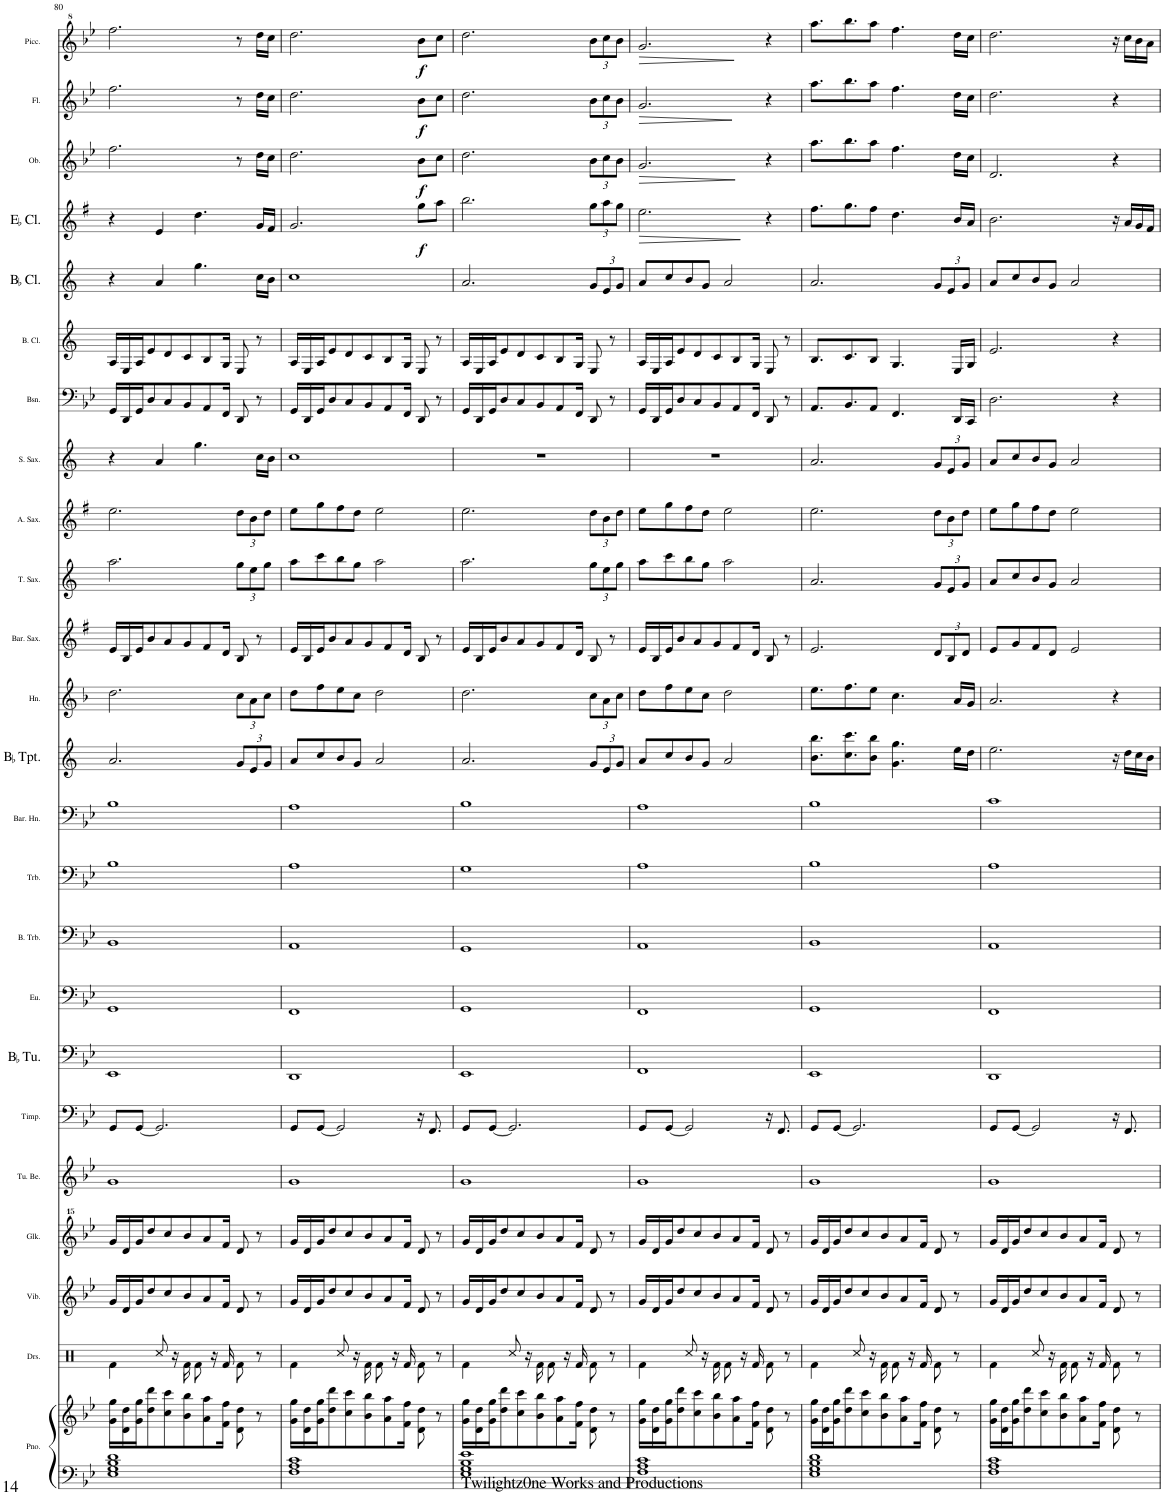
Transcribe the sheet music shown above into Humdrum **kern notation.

**kern	**kern	**kern	**kern	**kern	**kern	**kern	**kern	**kern	**kern	**kern	**kern	**kern	**kern	**kern	**kern	**kern	**kern	**kern	**kern	**kern	**kern	**dynam	**kern	**dynam	**kern	**dynam	**kern	**dynam
*part24	*part24	*part23	*part22	*part21	*part20	*part19	*part18	*part17	*part16	*part15	*part14	*part13	*part12	*part11	*part10	*part9	*part8	*part7	*part6	*part5	*part4	*part4	*part3	*part3	*part2	*part2	*part1	*part1
*staff25	*staff24	*staff23	*staff22	*staff21	*staff20	*staff19	*staff18	*staff17	*staff16	*staff15	*staff14	*staff13	*staff12	*staff11	*staff10	*staff9	*staff8	*staff7	*staff6	*staff5	*staff4	*staff4	*staff3	*staff3	*staff2	*staff2	*staff1	*staff1
*I"Piano	*	*I"Drumset	*I"Vibraphone	*I"Glockenspiel	*I"Tubular Bells	*I"Timpani	*I"BaccidentalFlat Tuba	*I"Euphonium	*I"Bass Trombone	*I"Trombone	*I"Baritone Horn	*I"BaccidentalFlat Trumpet	*I"Horn	*I"Baritone Saxophone	*I"Tenor Saxophone	*I"Alto Saxophone	*I"Soprano Saxophone	*I"Bassoon	*I"Bass Clarinet	*I"BaccidentalFlat Clarinet	*I"EaccidentalFlat Clarinet	*	*I"Oboe	*	*I"Flute	*	*I"Piccolo	*
*I'Pno.	*	*I'Drs.	*I'Vib.	*I'Glk.	*I'Tu. Be.	*I'Timp.	*I'BaccidentalFlat Tu.	*I'Eu.	*I'B. Trb.	*I'Trb.	*I'Bar. Hn.	*I'BaccidentalFlat Tpt.	*I'Hn.	*I'Bar. Sax.	*I'T. Sax.	*I'A. Sax.	*I'S. Sax.	*I'Bsn.	*I'B. Cl.	*I'BaccidentalFlat Cl.	*I'EaccidentalFlat Cl.	*	*I'Ob.	*	*I'Fl.	*	*I'Picc.	*
!!LO:PB:g=z
*clefF4	*clefG2	*clefX	*clefG2	*clefG^^2	*clefG2	*clefF4	*clefF4	*clefF4	*clefF4	*clefF4	*clefF4	*clefG2	*clefG2	*clefG2	*clefG2	*clefG2	*clefG2	*clefF4	*clefG2	*clefG2	*clefG2	*	*clefG2	*	*clefG2	*	*clefG^2	*
*	*	*	*	*	*	*	*	*	*	*	*Trd4c7	*Trd1c2	*Trd4c7	*Trd12c21	*Trd8c14	*Trd5c9	*Trd1c2	*	*Trd8c14	*Trd1c2	*Trd-2c-3	*	*	*	*	*	*Trd-7c-12	*
*k[b-e-]	*k[b-e-]	*k[]	*k[b-e-]	*k[b-e-]	*k[b-e-]	*k[b-e-]	*k[b-e-]	*k[b-e-]	*k[b-e-]	*k[b-e-]	*k[b-e-]	*k[]	*k[b-]	*k[f#]	*k[]	*k[f#]	*k[]	*k[b-e-]	*k[]	*k[]	*k[f#]	*	*k[b-e-]	*	*k[b-e-]	*	*k[b-e-]	*
*M4/4	*M4/4	*M4/4	*M4/4	*M4/4	*M4/4	*M4/4	*M4/4	*M4/4	*M4/4	*M4/4	*M4/4	*M4/4	*M4/4	*M4/4	*M4/4	*M4/4	*M4/4	*M4/4	*M4/4	*M4/4	*M4/4	*	*M4/4	*	*M4/4	*	*M4/4	*
=80	=80	=80	=80	=80	=80	=80	=80	=80	=80	=80	=80	=80	=80	=80	=80	=80	=80	=80	=80	=80	=80	=80	=80	=80	=80	=80	=80	=80
1E- 1G 1B- 1d	16g\ 16gg\LL	4Rf\	16g/LL	16ggg/LL	1g	8GG/L	1EE-	1GG	1BB-	1B-	1B-	2.a/	2.dd\	16e/LL	2.aa\	2.ee\	4r	16GG/LL	16A/LL	4r	4r	.	2.ff\	.	2.ff\	.	2.fff\	.
.	16d\ 16dd\	.	16d/	16ddd/	.	.	.	.	.	.	.	.	.	16B/	.	.	.	16DD/	16E/	.	.	.	.	.	.	.	.	.
.	16g\ 16gg\J	.	16g/J	16ggg/J	.	[8GG/J	.	.	.	.	.	.	.	16e/J	.	.	.	16GG/J	16A/J	.	.	.	.	.	.	.	.	.
.	8dd\ 8ddd\	.	8dd/	8dddd/	.	.	.	.	.	.	.	.	.	8b/	.	.	.	8D/	8e/	.	.	.	.	.	.	.	.	.
.	.	8Rcc/	.	.	.	2.GG/]	.	.	.	.	.	.	.	.	.	.	4a/	.	.	4a/	4e/	.	.	.	.	.	.	.
.	8cc\ 8ccc\	.	8cc/	8cccc/	.	.	.	.	.	.	.	.	.	8a/	.	.	.	8C/	8d/	.	.	.	.	.	.	.	.	.
.	.	16r	.	.	.	.	.	.	.	.	.	.	.	.	.	.	.	.	.	.	.	.	.	.	.	.	.	.
.	8b-\ 8bb-\	16Rf\	8b-/	8bbb-/	.	.	.	.	.	.	.	.	.	8g/	.	.	.	8BB-/	8c/	.	.	.	.	.	.	.	.	.
.	.	8Rf\	.	.	.	.	.	.	.	.	.	.	.	.	.	.	4.gg\	.	.	4.gg\	4.dd\	.	.	.	.	.	.	.
.	8a\ 8aa\	.	8a/	8aaa/	.	.	.	.	.	.	.	.	.	8f#/	.	.	.	8AA/	8B/	.	.	.	.	.	.	.	.	.
.	.	16r	.	.	.	.	.	.	.	.	.	.	.	.	.	.	.	.	.	.	.	.	.	.	.	.	.	.
.	16f\ 16ff\Jk	16Rf/	16f/Jk	16fff/Jk	.	.	.	.	.	.	.	.	.	16d/Jk	.	.	.	16FF/Jk	16G/Jk	.	.	.	.	.	.	.	.	.
*	*	*	*	*	*	*	*	*	*	*	*	*Xbrackettup	*Xbrackettup	*	*Xbrackettup	*Xbrackettup	*	*	*	*	*	*	*	*	*	*	*	*
.	8d\ 8dd\	8Rf\	8d/	8ddd/	.	.	.	.	.	.	.	12g/L	12cc\L	8B/	12gg\L	12dd\L	.	8DD/	8E/	.	.	.	8r	.	8r	.	8r	.
.	.	.	.	.	.	.	.	.	.	.	.	12e/	12a\	.	12ee\	12b\	.	.	.	.	.	.	.	.	.	.	.	.
.	8r	8r	8r	8r	.	.	.	.	.	.	.	.	.	8r	.	.	16cc\LL	8r	8r	16cc\LL	16g/LL	.	16dd\LL	.	16dd\LL	.	16ddd\LL	.
.	.	.	.	.	.	.	.	.	.	.	.	12g/J	12cc\J	.	12gg\J	12dd\J	.	.	.	.	.	.	.	.	.	.	.	.
.	.	.	.	.	.	.	.	.	.	.	.	.	.	.	.	.	16b\JJ	.	.	16b\JJ	16f#/JJ	.	16cc\JJ	.	16cc\JJ	.	16ccc\JJ	.
=81	=81	=81	=81	=81	=81	=81	=81	=81	=81	=81	=81	=81	=81	=81	=81	=81	=81	=81	=81	=81	=81	=81	=81	=81	=81	=81	=81	=81
1F 1A 1c	16g\ 16gg\LL	4Rf\	16g/LL	16ggg/LL	1g	8GG/L	1DD	1FF	1AA	1A	1A	8a/L	8dd\L	16e/LL	8aa\L	8ee\L	1cc	16GG/LL	16A/LL	1cc	2.g/	.	2.dd\	.	2.dd\	.	2.ddd\	.
.	16d\ 16dd\	.	16d/	16ddd/	.	.	.	.	.	.	.	.	.	16B/	.	.	.	16DD/	16E/	.	.	.	.	.	.	.	.	.
.	16g\ 16gg\J	.	16g/J	16ggg/J	.	[8GG/J	.	.	.	.	.	8cc/	8ff\	16e/J	8ccc\	8gg\	.	16GG/J	16A/J	.	.	.	.	.	.	.	.	.
.	8dd\ 8ddd\	.	8dd/	8dddd/	.	.	.	.	.	.	.	.	.	8b/	.	.	.	8D/	8e/	.	.	.	.	.	.	.	.	.
.	.	8Rcc/	.	.	.	2GG/]	.	.	.	.	.	8b/	8ee\	.	8bb\	8ff#\	.	.	.	.	.	.	.	.	.	.	.	.
.	8cc\ 8ccc\	.	8cc/	8cccc/	.	.	.	.	.	.	.	.	.	8a/	.	.	.	8C/	8d/	.	.	.	.	.	.	.	.	.
.	.	16r	.	.	.	.	.	.	.	.	.	8g/J	8cc\J	.	8gg\J	8dd\J	.	.	.	.	.	.	.	.	.	.	.	.
.	8b-\ 8bb-\	16Rf\	8b-/	8bbb-/	.	.	.	.	.	.	.	.	.	8g/	.	.	.	8BB-/	8c/	.	.	.	.	.	.	.	.	.
.	.	8Rf\	.	.	.	.	.	.	.	.	.	2a/	2dd\	.	2aa\	2ee\	.	.	.	.	.	.	.	.	.	.	.	.
.	8a\ 8aa\	.	8a/	8aaa/	.	.	.	.	.	.	.	.	.	8f#/	.	.	.	8AA/	8B/	.	.	.	.	.	.	.	.	.
.	.	16r	.	.	.	.	.	.	.	.	.	.	.	.	.	.	.	.	.	.	.	.	.	.	.	.	.	.
.	16f\ 16ff\Jk	16Rf/	16f/Jk	16fff/Jk	.	.	.	.	.	.	.	.	.	16d/Jk	.	.	.	16FF/Jk	16G/Jk	.	.	.	.	.	.	.	.	.
!	!	!	!	!	!	!	!	!	!	!	!	!	!	!	!	!	!	!	!	!	!	!LO:DY:b	!	!LO:DY:b	!	!LO:DY:b	!	!LO:DY:b
.	8d\ 8dd\	8Rf\	8d/	8ddd/	.	16r	.	.	.	.	.	.	.	8B/	.	.	.	8DD/	8E/	.	8gg\L	f	8b-\L	f	8b-\L	f	8bb-\L	f
.	.	.	.	.	.	8.FF/	.	.	.	.	.	.	.	.	.	.	.	.	.	.	.	.	.	.	.	.	.	.
.	8r	8r	8r	8r	.	.	.	.	.	.	.	.	.	8r	.	.	.	8r	8r	.	8aa\J	.	8cc\J	.	8cc\J	.	8ccc\J	.
=82	=82	=82	=82	=82	=82	=82	=82	=82	=82	=82	=82	=82	=82	=82	=82	=82	=82	=82	=82	=82	=82	=82	=82	=82	=82	=82	=82	=82
1E- 1G 1B- 1e-	16g\ 16gg\LL	4Rf\	16g/LL	16ggg/LL	1g	8GG/L	1EE-	1GG	1GG	1G	1B-	2.a/	2.dd\	16e/LL	2.aa\	2.ee\	1r	16GG/LL	16A/LL	2.a/	2.bb\	.	2.dd\	.	2.dd\	.	2.ddd\	.
.	16d\ 16dd\	.	16d/	16ddd/	.	.	.	.	.	.	.	.	.	16B/	.	.	.	16DD/	16E/	.	.	.	.	.	.	.	.	.
.	16g\ 16gg\J	.	16g/J	16ggg/J	.	[8GG/J	.	.	.	.	.	.	.	16e/J	.	.	.	16GG/J	16A/J	.	.	.	.	.	.	.	.	.
.	8dd\ 8ddd\	.	8dd/	8dddd/	.	.	.	.	.	.	.	.	.	8b/	.	.	.	8D/	8e/	.	.	.	.	.	.	.	.	.
.	.	8Rcc/	.	.	.	2.GG/]	.	.	.	.	.	.	.	.	.	.	.	.	.	.	.	.	.	.	.	.	.	.
.	8cc\ 8ccc\	.	8cc/	8cccc/	.	.	.	.	.	.	.	.	.	8a/	.	.	.	8C/	8d/	.	.	.	.	.	.	.	.	.
.	.	16r	.	.	.	.	.	.	.	.	.	.	.	.	.	.	.	.	.	.	.	.	.	.	.	.	.	.
.	8b-\ 8bb-\	16Rf\	8b-/	8bbb-/	.	.	.	.	.	.	.	.	.	8g/	.	.	.	8BB-/	8c/	.	.	.	.	.	.	.	.	.
.	.	8Rf\	.	.	.	.	.	.	.	.	.	.	.	.	.	.	.	.	.	.	.	.	.	.	.	.	.	.
.	8a\ 8aa\	.	8a/	8aaa/	.	.	.	.	.	.	.	.	.	8f#/	.	.	.	8AA/	8B/	.	.	.	.	.	.	.	.	.
.	.	16r	.	.	.	.	.	.	.	.	.	.	.	.	.	.	.	.	.	.	.	.	.	.	.	.	.	.
.	16f\ 16ff\Jk	16Rf/	16f/Jk	16fff/Jk	.	.	.	.	.	.	.	.	.	16d/Jk	.	.	.	16FF/Jk	16G/Jk	.	.	.	.	.	.	.	.	.
*	*	*	*	*	*	*	*	*	*	*	*	*	*	*	*	*	*	*	*	*Xbrackettup	*Xbrackettup	*	*Xbrackettup	*	*Xbrackettup	*	*Xbrackettup	*
.	8d\ 8dd\	8Rf\	8d/	8ddd/	.	.	.	.	.	.	.	12g/L	12cc\L	8B/	12gg\L	12dd\L	.	8DD/	8E/	12g/L	12gg\L	.	12b-\L	.	12b-\L	.	12bb-\L	.
.	.	.	.	.	.	.	.	.	.	.	.	12e/	12a\	.	12ee\	12b\	.	.	.	12e/	12aa\	.	12cc\	.	12cc\	.	12ccc\	.
.	8r	8r	8r	8r	.	.	.	.	.	.	.	.	.	8r	.	.	.	8r	8r	.	.	.	.	.	.	.	.	.
.	.	.	.	.	.	.	.	.	.	.	.	12g/J	12cc\J	.	12gg\J	12dd\J	.	.	.	12g/J	12gg\J	.	12b-\J	.	12b-\J	.	12bb-\J	.
=83	=83	=83	=83	=83	=83	=83	=83	=83	=83	=83	=83	=83	=83	=83	=83	=83	=83	=83	=83	=83	=83	=83	=83	=83	=83	=83	=83	=83
!	!	!	!	!	!	!	!	!	!	!	!	!	!	!	!	!	!	!	!	!	!	!LO:HP:b	!	!LO:HP:b	!	!LO:HP:b	!	!LO:HP:b
1F 1A 1c	16g\ 16gg\LL	4Rf\	16g/LL	16ggg/LL	1g	8GG/L	1FF	1FF	1AA	1A	1A	8a/L	8dd\L	16e/LL	8aa\L	8ee\L	1r	16GG/LL	16A/LL	8a/L	2.ee\	>	2.g/	>	2.g/	>	2.gg/	>
.	16d\ 16dd\	.	16d/	16ddd/	.	.	.	.	.	.	.	.	.	16B/	.	.	.	16DD/	16E/	.	.	.	.	.	.	.	.	.
.	16g\ 16gg\J	.	16g/J	16ggg/J	.	[8GG/J	.	.	.	.	.	8cc/	8ff\	16e/J	8ccc\	8gg\	.	16GG/J	16A/J	8cc/	.	.	.	.	.	.	.	.
.	8dd\ 8ddd\	.	8dd/	8dddd/	.	.	.	.	.	.	.	.	.	8b/	.	.	.	8D/	8e/	.	.	.	.	.	.	.	.	.
.	.	8Rcc/	.	.	.	2GG/]	.	.	.	.	.	8b/	8ee\	.	8bb\	8ff#\	.	.	.	8b/	.	.	.	.	.	.	.	.
.	8cc\ 8ccc\	.	8cc/	8cccc/	.	.	.	.	.	.	.	.	.	8a/	.	.	.	8C/	8d/	.	.	.	.	.	.	.	.	.
.	.	16r	.	.	.	.	.	.	.	.	.	8g/J	8cc\J	.	8gg\J	8dd\J	.	.	.	8g/J	.	.	.	.	.	.	.	.
.	8b-\ 8bb-\	16Rf\	8b-/	8bbb-/	.	.	.	.	.	.	.	.	.	8g/	.	.	.	8BB-/	8c/	.	.	.	.	.	.	.	.	.
.	.	8Rf\	.	.	.	.	.	.	.	.	.	2a/	2dd\	.	2aa\	2ee\	.	.	.	2a/	.	.	.	.	.	.	.	.
.	8a\ 8aa\	.	8a/	8aaa/	.	.	.	.	.	.	.	.	.	8f#/	.	.	.	8AA/	8B/	.	.	.	.	.	.	.	.	.
.	.	16r	.	.	.	.	.	.	.	.	.	.	.	.	.	.	.	.	.	.	.	.	.	.	.	.	.	.
.	16f\ 16ff\Jk	16Rf/	16f/Jk	16fff/Jk	.	.	.	.	.	.	.	.	.	16d/Jk	.	.	.	16FF/Jk	16G/Jk	.	.	.	.	.	.	.	.	.
.	8d\ 8dd\	8Rf\	8d/	8ddd/	.	16r	.	.	.	.	.	.	.	8B/	.	.	.	8DD/	8E/	.	4r	.	4r	.	4r	.	4r	.
.	.	.	.	.	.	8.FF/	.	.	.	.	.	.	.	.	.	.	.	.	.	.	.	.	.	.	.	.	.	.
.	8r	8r	8r	8r	.	.	.	.	.	.	.	.	.	8r	.	.	.	8r	8r	.	.	.	.	.	.	.	.	.
.	.	.	.	.	.	.	.	.	.	.	.	.	.	.	.	.	.	.	.	.	.	]	.	]	.	]	.	]
=84	=84	=84	=84	=84	=84	=84	=84	=84	=84	=84	=84	=84	=84	=84	=84	=84	=84	=84	=84	=84	=84	=84	=84	=84	=84	=84	=84	=84
1E- 1G 1B- 1d	16g\ 16gg\LL	4Rf\	16g/LL	16ggg/LL	1g	8GG/L	1EE-	1GG	1BB-	1B-	1B-	8.b\ 8.bb\L	8.ee\L	2.e/	2.a/	2.ee\	2.a/	8.AA/L	8.B/L	2.a/	8.ff#\L	.	8.aa\L	.	8.aa\L	.	8.aaa\L	.
.	16d\ 16dd\	.	16d/	16ddd/	.	.	.	.	.	.	.	.	.	.	.	.	.	.	.	.	.	.	.	.	.	.	.	.
.	16g\ 16gg\J	.	16g/J	16ggg/J	.	[8GG/J	.	.	.	.	.	.	.	.	.	.	.	.	.	.	.	.	.	.	.	.	.	.
.	8dd\ 8ddd\	.	8dd/	8dddd/	.	.	.	.	.	.	.	8.cc\ 8.ccc\	8.ff\	.	.	.	.	8.BB-/	8.c/	.	8.gg\	.	8.bb-\	.	8.bb-\	.	8.bbb-\	.
.	.	8Rcc/	.	.	.	2.GG/]	.	.	.	.	.	.	.	.	.	.	.	.	.	.	.	.	.	.	.	.	.	.
.	8cc\ 8ccc\	.	8cc/	8cccc/	.	.	.	.	.	.	.	.	.	.	.	.	.	.	.	.	.	.	.	.	.	.	.	.
.	.	16r	.	.	.	.	.	.	.	.	.	8b\ 8bb\J	8ee\J	.	.	.	.	8AA/J	8B/J	.	8ff#\J	.	8aa\J	.	8aa\J	.	8aaa\J	.
.	8b-\ 8bb-\	16Rf\	8b-/	8bbb-/	.	.	.	.	.	.	.	.	.	.	.	.	.	.	.	.	.	.	.	.	.	.	.	.
.	.	8Rf\	.	.	.	.	.	.	.	.	.	4.g\ 4.gg\	4.cc\	.	.	.	.	4.FF/	4.G/	.	4.dd\	.	4.ff\	.	4.ff\	.	4.fff\	.
.	8a\ 8aa\	.	8a/	8aaa/	.	.	.	.	.	.	.	.	.	.	.	.	.	.	.	.	.	.	.	.	.	.	.	.
.	.	16r	.	.	.	.	.	.	.	.	.	.	.	.	.	.	.	.	.	.	.	.	.	.	.	.	.	.
.	16f\ 16ff\Jk	16Rf/	16f/Jk	16fff/Jk	.	.	.	.	.	.	.	.	.	.	.	.	.	.	.	.	.	.	.	.	.	.	.	.
*	*	*	*	*	*	*	*	*	*	*	*	*	*	*Xbrackettup	*	*	*Xbrackettup	*	*	*	*	*	*	*	*	*	*	*
.	8d\ 8dd\	8Rf\	8d/	8ddd/	.	.	.	.	.	.	.	.	.	12d/L	12g/L	12dd\L	12g/L	.	.	12g/L	.	.	.	.	.	.	.	.
.	.	.	.	.	.	.	.	.	.	.	.	.	.	12B/	12e/	12b\	12e/	.	.	12e/	.	.	.	.	.	.	.	.
.	8r	8r	8r	8r	.	.	.	.	.	.	.	16ee\LL	16a/LL	.	.	.	.	16DD/LL	16E/LL	.	16b/LL	.	16dd\LL	.	16dd\LL	.	16ddd\LL	.
.	.	.	.	.	.	.	.	.	.	.	.	.	.	12d/J	12g/J	12dd\J	12g/J	.	.	12g/J	.	.	.	.	.	.	.	.
.	.	.	.	.	.	.	.	.	.	.	.	16dd\JJ	16g/JJ	.	.	.	.	16CC/JJ	16G/JJ	.	16a/JJ	.	16cc\JJ	.	16cc\JJ	.	16ccc\JJ	.
=85	=85	=85	=85	=85	=85	=85	=85	=85	=85	=85	=85	=85	=85	=85	=85	=85	=85	=85	=85	=85	=85	=85	=85	=85	=85	=85	=85	=85
1F 1A 1c	16g\ 16gg\LL	4Rf\	16g/LL	16ggg/LL	1g	8GG/L	1DD	1FF	1AA	1A	1c	2.ee\	2.a/	8e/L	8a/L	8ee\L	8a/L	2.D\	2.e/	8a/L	2.b\	.	2.d/	.	2.dd\	.	2.ddd\	.
.	16d\ 16dd\	.	16d/	16ddd/	.	.	.	.	.	.	.	.	.	.	.	.	.	.	.	.	.	.	.	.	.	.	.	.
.	16g\ 16gg\J	.	16g/J	16ggg/J	.	[8GG/J	.	.	.	.	.	.	.	8g/	8cc/	8gg\	8cc/	.	.	8cc/	.	.	.	.	.	.	.	.
.	8dd\ 8ddd\	.	8dd/	8dddd/	.	.	.	.	.	.	.	.	.	.	.	.	.	.	.	.	.	.	.	.	.	.	.	.
.	.	8Rcc/	.	.	.	2GG/]	.	.	.	.	.	.	.	8f#/	8b/	8ff#\	8b/	.	.	8b/	.	.	.	.	.	.	.	.
.	8cc\ 8ccc\	.	8cc/	8cccc/	.	.	.	.	.	.	.	.	.	.	.	.	.	.	.	.	.	.	.	.	.	.	.	.
.	.	16r	.	.	.	.	.	.	.	.	.	.	.	8d/J	8g/J	8dd\J	8g/J	.	.	8g/J	.	.	.	.	.	.	.	.
.	8b-\ 8bb-\	16Rf\	8b-/	8bbb-/	.	.	.	.	.	.	.	.	.	.	.	.	.	.	.	.	.	.	.	.	.	.	.	.
.	.	8Rf\	.	.	.	.	.	.	.	.	.	.	.	2e/	2a/	2ee\	2a/	.	.	2a/	.	.	.	.	.	.	.	.
.	8a\ 8aa\	.	8a/	8aaa/	.	.	.	.	.	.	.	.	.	.	.	.	.	.	.	.	.	.	.	.	.	.	.	.
.	.	16r	.	.	.	.	.	.	.	.	.	.	.	.	.	.	.	.	.	.	.	.	.	.	.	.	.	.
.	16f\ 16ff\Jk	16Rf/	16f/Jk	16fff/Jk	.	.	.	.	.	.	.	.	.	.	.	.	.	.	.	.	.	.	.	.	.	.	.	.
.	8d\ 8dd\	8Rf\	8d/	8ddd/	.	16r	.	.	.	.	.	16r	4r	.	.	.	.	4r	4r	.	16r	.	4r	.	4r	.	16r	.
.	.	.	.	.	.	8.FF/	.	.	.	.	.	16dd\LL	.	.	.	.	.	.	.	.	16a/LL	.	.	.	.	.	16ccc\LL	.
.	8r	8r	8r	8r	.	.	.	.	.	.	.	16cc\	.	.	.	.	.	.	.	.	16g/	.	.	.	.	.	16bb-\	.
.	.	.	.	.	.	.	.	.	.	.	.	16b\JJ	.	.	.	.	.	.	.	.	16f#/JJ	.	.	.	.	.	16aa\JJ	.
=	=	=	=	=	=	=	=	=	=	=	=	=	=	=	=	=	=	=	=	=	=	=	=	=	=	=	=	=
*-	*-	*-	*-	*-	*-	*-	*-	*-	*-	*-	*-	*-	*-	*-	*-	*-	*-	*-	*-	*-	*-	*-	*-	*-	*-	*-	*-	*-
